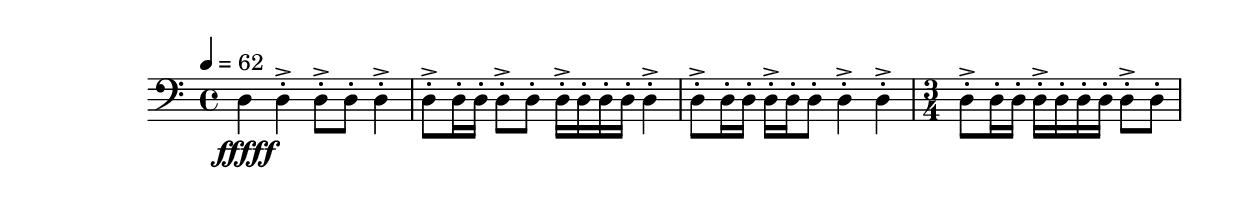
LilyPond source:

\version "2.18.2"
\score {
  
   \new Staff \with {
  } 
  {
        \clef bass
      \tempo 4 = 62
      
      
      
    d4\fffff
     
     d-.->  d8-.-> d-.  d4-.->
     d8-.-> d16-. d-.  d8-.-> d-. d16-.-> d-.  d-. d-.
     d4-.->  d8-.-> d16-.  d16-. d-.-> d-.  d8-. d4-.-> d-.->
     \time 3/4
     d8-.-> d16-. d-.  d16-.-> d-.  d-. d-.
     d8-.-> d-.  
     
     
     
  }
  \layout{ 
  
  }
  \midi{}
}